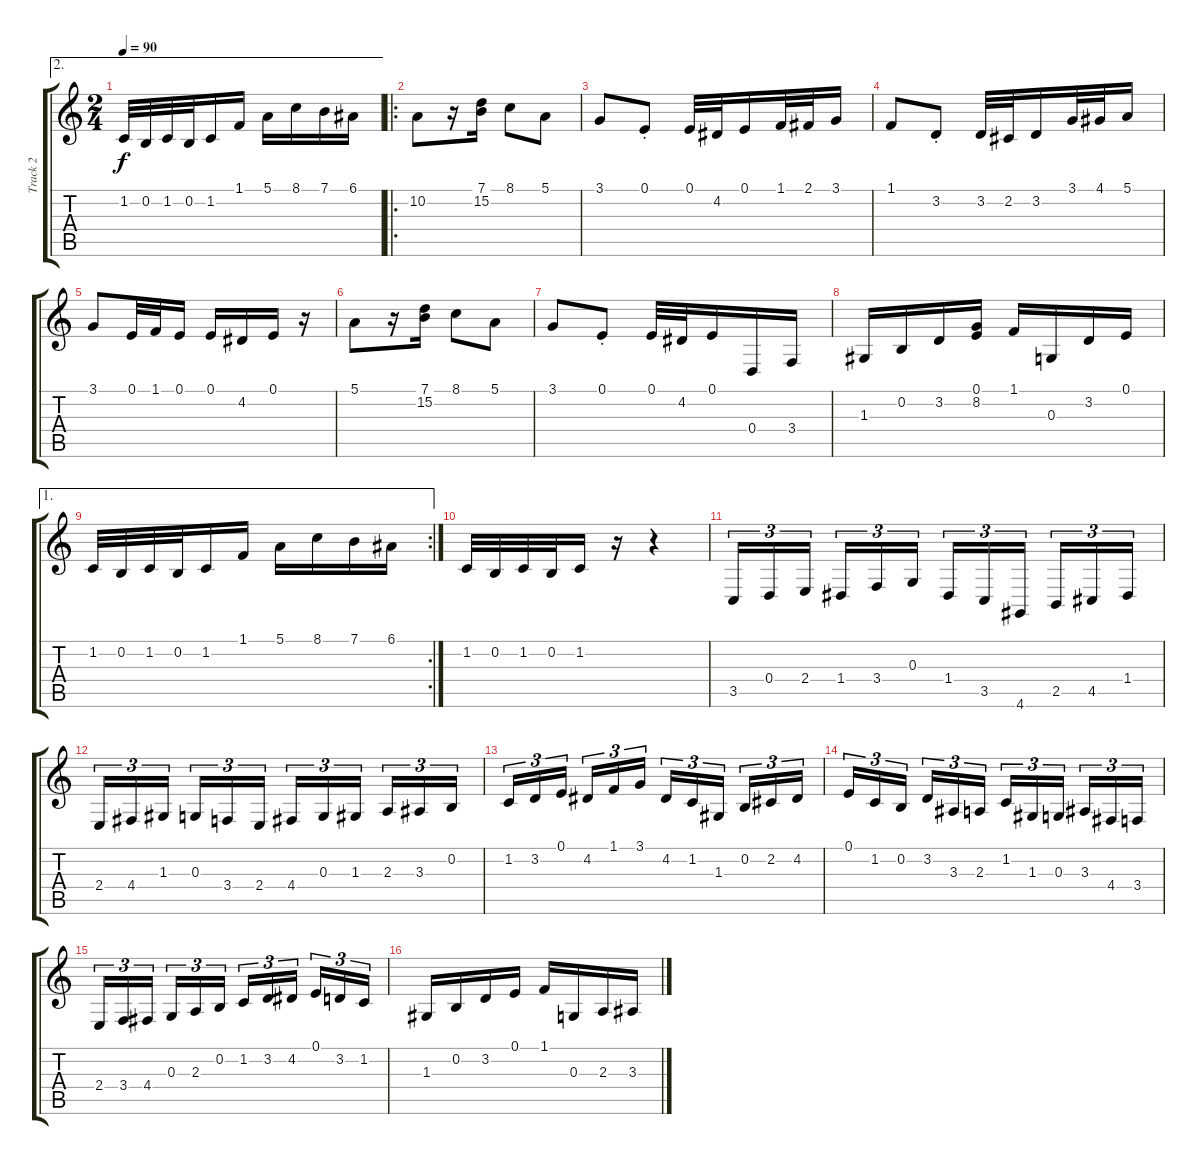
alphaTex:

\track ("Track 2" "Track 2") {instrument tangoaccordion}
\staff {score tabs}
\tuning (E4 B3 G3 D3 A2 E2) {hide}
\ae 2
\ts (2 4)
\tempo 90
\clef g2
\ks c
1.2.32{dy f} 0.2.32 1.2.32 0.2.32 1.2.16 1.1.16 5.1.16 8.1.16 7.1.16 6.1.16 |
\ro
10.2.8 r.16 (7.1 15.2).16 8.1.8 5.1.8 |
3.1.8 0.1{st}.8 0.1.32 4.2.32 0.1.16 1.1.32 2.1.32 3.1.16 |
1.1.8 3.2{st}.8 3.2.32 2.2.32 3.2.16 3.1.32 4.1.32 5.1.16 |
3.1.8 0.1.32 1.1.32 0.1.16 0.1.16 4.2.16 0.1.16 r.16 |
5.1.8 r.16 (7.1 15.2).16 8.1.8 5.1.8 |
3.1.8 0.1{st}.8 0.1.32 4.2.32 0.1.16 0.4.16 3.4.16 |
1.3.16 0.2.16 3.2.16 (0.1 8.2).16 1.1.16 0.3.16 3.2.16 0.1.16 |
\ae 1
\rc 2
1.2.32 0.2.32 1.2.32 0.2.32 1.2.16 1.1.16 5.1.16 8.1.16 7.1.16 6.1.16 |
1.2.32 0.2.32 1.2.32 0.2.32 1.2.16 r.16 r.4 |
3.5.16{tu (3 2)} 0.4.16{tu (3 2)} 2.4.16{tu (3 2) beam splitsecondary} 1.4.16{tu (3 2)} 3.4.16{tu (3 2)} 0.3.16{tu (3 2)} 1.4.16{tu (3 2)} 3.5.16{tu (3 2)} 4.6.16{tu (3 2) beam splitsecondary} 2.5.16{tu (3 2)} 4.5.16{tu (3 2)} 1.4.16{tu (3 2)} |
2.4.16{tu (3 2)} 4.4.16{tu (3 2)} 1.3.16{tu (3 2) beam splitsecondary} 0.3.16{tu (3 2)} 3.4.16{tu (3 2)} 2.4.16{tu (3 2)} 4.4.16{tu (3 2)} 0.3.16{tu (3 2)} 1.3.16{tu (3 2) beam splitsecondary} 2.3.16{tu (3 2)} 3.3.16{tu (3 2)} 0.2.16{tu (3 2)} |
1.2.16{tu (3 2)} 3.2.16{tu (3 2)} 0.1.16{tu (3 2) beam splitsecondary} 4.2.16{tu (3 2)} 1.1.16{tu (3 2)} 3.1.16{tu (3 2)} 4.2.16{tu (3 2)} 1.2.16{tu (3 2)} 1.3.16{tu (3 2) beam splitsecondary} 0.2.16{tu (3 2)} 2.2.16{tu (3 2)} 4.2.16{tu (3 2)} |
0.1.16{tu (3 2)} 1.2.16{tu (3 2)} 0.2.16{tu (3 2) beam splitsecondary} 3.2.16{tu (3 2)} 3.3.16{tu (3 2)} 2.3.16{tu (3 2)} 1.2.16{tu (3 2)} 1.3.16{tu (3 2)} 0.3.16{tu (3 2) beam splitsecondary} 3.3.16{tu (3 2)} 4.4.16{tu (3 2)} 3.4.16{tu (3 2)} |
2.4.16{tu (3 2)} 3.4.16{tu (3 2)} 4.4.16{tu (3 2) beam splitsecondary} 0.3.16{tu (3 2)} 2.3.16{tu (3 2)} 0.2.16{tu (3 2)} 1.2.16{tu (3 2)} 3.2.16{tu (3 2)} 4.2.16{tu (3 2) beam splitsecondary} 0.1.16{tu (3 2)} 3.2.16{tu (3 2)} 1.2.16{tu (3 2)} |
1.3.16 0.2.16 3.2.16 0.1.16 1.1.16 0.3.16 2.3.16 3.3.16
